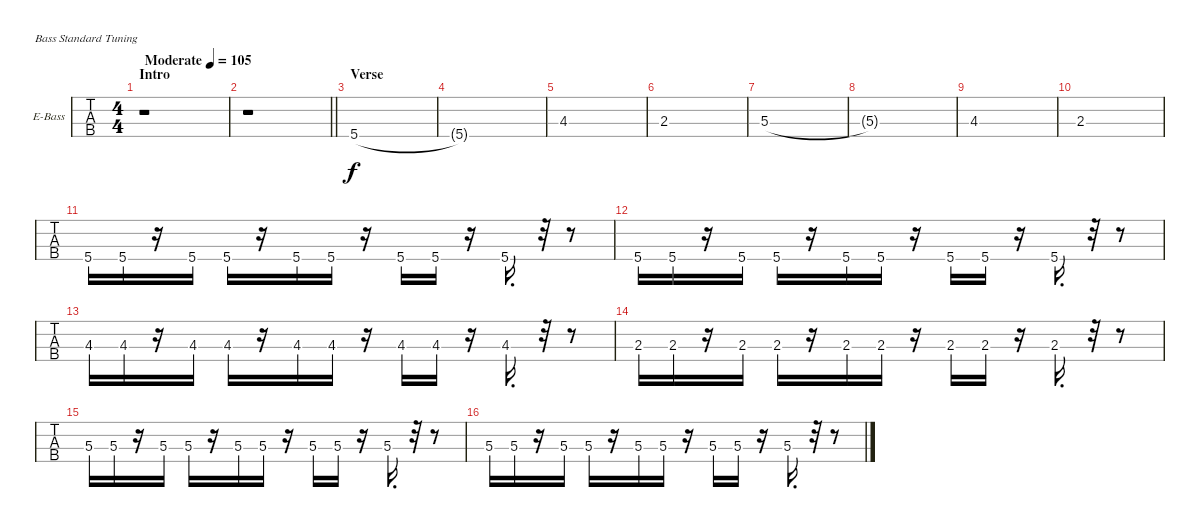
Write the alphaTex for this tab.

\bracketExtendMode groupsimilarinstruments
\firstSystemTrackNameOrientation horizontal
\otherSystemsTrackNameOrientation horizontal
\track ("Nikolai" "E-Bass") {instrument electricbasspick}
\staff {tabs}
\tuning (G2 D2 A1 E1)
\ts (4 4)
\beaming (8 2 2 2 2)
\section ("" "Intro")
\tempo (105 "Moderate")
\clef f4
\ks db
r.1{dy f instrument electricbasspick} |
\barLineRight lightlight
r.1 |
\section ("" "Verse")
5.4.1 |
5.4{t}.1 |
4.3.1 |
2.3.1 |
5.3.1 |
5.3{t}.1 |
4.3.1 |
2.3.1 |
5.4.16 5.4.16 r.16 5.4.16 5.4.16 r.16 5.4.16 5.4.16 r.16 5.4.16 5.4.16 r.16 5.4.16{d} r.32 r.8 |
5.4.16 5.4.16 r.16 5.4.16 5.4.16 r.16 5.4.16 5.4.16 r.16 5.4.16 5.4.16 r.16 5.4.16{d} r.32 r.8 |
4.3.16 4.3.16 r.16 4.3.16 4.3.16 r.16 4.3.16 4.3.16 r.16 4.3.16 4.3.16 r.16 4.3.16{d} r.32 r.8 |
2.3.16 2.3.16 r.16 2.3.16 2.3.16 r.16 2.3.16 2.3.16 r.16 2.3.16 2.3.16 r.16 2.3.16{d} r.32 r.8 |
5.3.16 5.3.16 r.16 5.3.16 5.3.16 r.16 5.3.16 5.3.16 r.16 5.3.16 5.3.16 r.16 5.3.16{d} r.32 r.8 |
5.3.16 5.3.16 r.16 5.3.16 5.3.16 r.16 5.3.16 5.3.16 r.16 5.3.16 5.3.16 r.16 5.3.16{d} r.32 r.8
